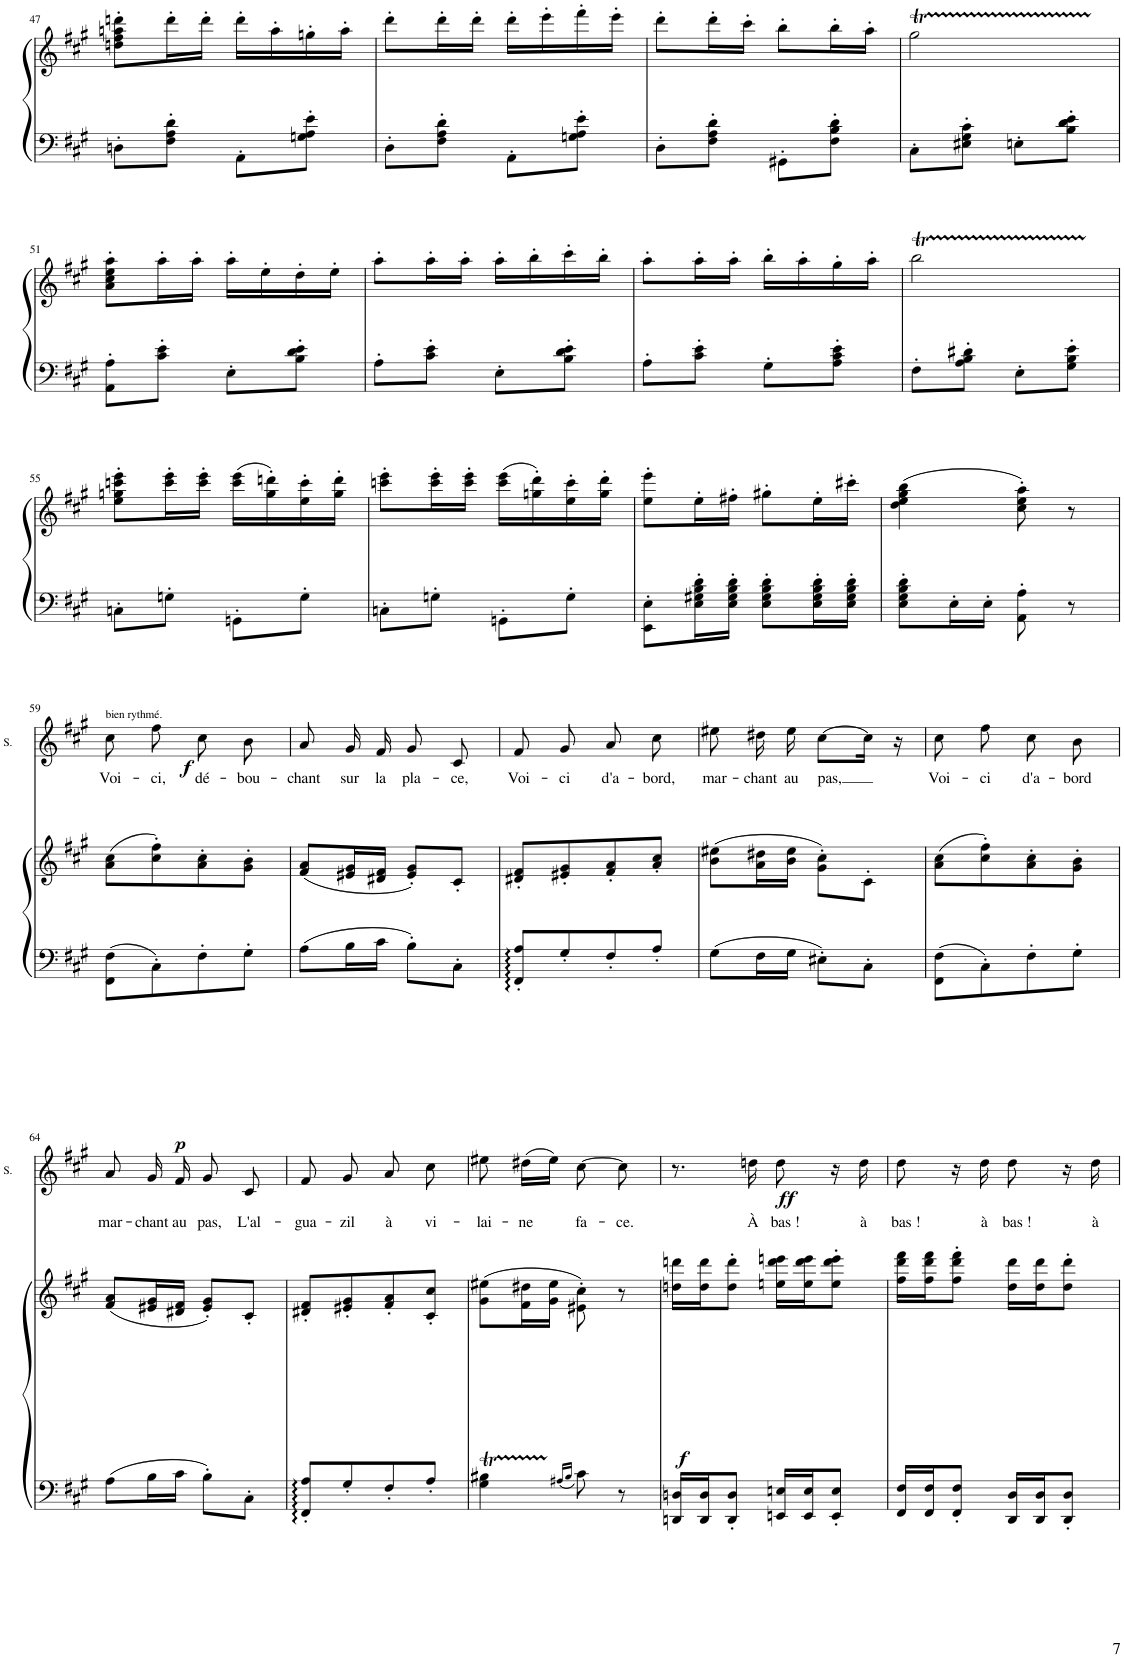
**kern	**kern	**dynam	**kern	**text	**dynam
*part2	*part2	*part2	*part1	*part1	*part1
*staff3	*staff2	*staff2/3	*staff1	*staff1	*staff1
*I"Piano	*	*	*I"SOPRANI	*	*
*I'Pno	*	*	*I'S.	*	*
!!LO:PB:g=z
*clefF4	*clefG2	*	*clefG2	*	*
*k[f#c#g#]	*k[f#c#g#]	*	*k[f#c#g#]	*	*
*M2/4	*M2/4	*	*M2/4	*	*
=47	=47	=47	=47	=47	=47
8Dn'\L	8ddn\' 8ff#\' 8aan\' 8dddn\'L	.	2r	.	.
8F#\' 8A\' 8d\'J	16ddd'\L	.	.	.	.
.	16ddd'\JJ	.	.	.	.
8AA'\L	16ddd'\LL	.	.	.	.
.	16aa'\	.	.	.	.
8Gn\' 8A\' 8e\'J	16ggn'\	.	.	.	.
.	16aa'\JJ	.	.	.	.
=48	=48	=48	=48	=48	=48
8D'\L	8ddd'\L	.	2r	.	.
8F#\' 8A\' 8d\'J	16ddd'\L	.	.	.	.
.	16ddd'\JJ	.	.	.	.
8AA'\L	16ddd'\LL	.	.	.	.
.	16eee'\	.	.	.	.
8Gn\' 8A\' 8e\'J	16fff#'\	.	.	.	.
.	16eee'\JJ	.	.	.	.
=49	=49	=49	=49	=49	=49
8D'\L	8ddd'\L	.	2r	.	.
8F#\' 8A\' 8d\'J	16ddd'\L	.	.	.	.
.	16ccc#'\JJ	.	.	.	.
8GG#X'\L	8bb'\L	.	.	.	.
8F#\' 8B\' 8d\'J	16bb'\L	.	.	.	.
.	16aa'\JJ	.	.	.	.
=50	=50	=50	=50	=50	=50
8C#'\L	2gg#t\	.	2r	.	.
8E#X\' 8G#\' 8c#\'J	.	.	.	.	.
8En'\L	.	.	.	.	.
8B\' 8d\' 8e\'J	.	.	.	.	.
!!LO:LB:g=z
=51	=51	=51	=51	=51	=51
8AA\' 8A\'L	8a\' 8cc#\' 8ee\' 8aa\'L	.	2r	.	.
8c#\' 8e\'J	16aa'\L	.	.	.	.
.	16aa'\JJ	.	.	.	.
8E'\L	16aa'\LL	.	.	.	.
.	16ee'\	.	.	.	.
8B\' 8d\' 8e\'J	16dd'\	.	.	.	.
.	16ee'\JJ	.	.	.	.
=52	=52	=52	=52	=52	=52
8A'\L	8aa'\L	.	2r	.	.
8c#\' 8e\'J	16aa'\L	.	.	.	.
.	16aa'\JJ	.	.	.	.
8E'\L	16aa'\LL	.	.	.	.
.	16bb'\	.	.	.	.
8B\' 8d\' 8e\'J	16ccc#'\	.	.	.	.
.	16bb'\JJ	.	.	.	.
=53	=53	=53	=53	=53	=53
8A'\L	8aa'\L	.	2r	.	.
8c#\' 8e\'J	16aa'\L	.	.	.	.
.	16aa'\JJ	.	.	.	.
8G#'\L	16bb'\LL	.	.	.	.
.	16aa'\	.	.	.	.
8A\' 8c#\' 8e\'J	16gg#'\	.	.	.	.
.	16aa'\JJ	.	.	.	.
=54	=54	=54	=54	=54	=54
8F#'\L	2bbT\	.	2r	.	.
8A\' 8B\' 8d#X\'J	.	.	.	.	.
8E'\L	.	.	.	.	.
8G#\' 8B\' 8e\'J	.	.	.	.	.
!!LO:LB:g=z
=55	=55	=55	=55	=55	=55
8Cn'\L	8ee\' 8ggn\' 8cccn\' 8eee\'L	.	2r	.	.
8Gn'\J	16ccc\' 16eee\'L	.	.	.	.
.	16ccc\' 16eee\'JJ	.	.	.	.
8GGn'\L	(16ccc\ 16eee\LL	.	.	.	.
.	16gg\' 16dddn\')	.	.	.	.
8G'\J	16ee\' 16ccc\'	.	.	.	.
.	16gg\' 16ddd\'JJ	.	.	.	.
=56	=56	=56	=56	=56	=56
8Cn'\L	8cccn\' 8eee\'L	.	2r	.	.
8Gn'\J	16ccc\' 16eee\'L	.	.	.	.
.	16ccc\' 16eee\'JJ	.	.	.	.
8GGn'\L	(16ccc\ 16eee\LL	.	.	.	.
.	16ggn\' 16ddd\')	.	.	.	.
8G'\J	16ee\' 16ccc\'	.	.	.	.
.	16gg\' 16ddd\'JJ	.	.	.	.
=57	=57	=57	=57	=57	=57
8EE\' 8E\'L	8ee\' 8eee\'L	.	2r	.	.
16E\' 16G#X\' 16B\' 16d\'L	16ee'\L	.	.	.	.
16E\' 16G#\' 16B\' 16d\'JJ	16ff#X'\JJ	.	.	.	.
8E\' 8G#\' 8B\' 8d\'L	8gg#X'\L	.	.	.	.
16E\' 16G#\' 16B\' 16d\'L	16ee'\L	.	.	.	.
16E\' 16G#\' 16B\' 16d\'JJ	16ccc#X'\JJ	.	.	.	.
=58	=58	=58	=58	=58	=58
8E\' 8G#\' 8B\' 8d\'L	(4dd\ 4ee\ 4gg#\ 4bb\	.	2r	.	.
16E'\L	.	.	.	.	.
16E'\JJ	.	.	.	.	.
8AA\' 8A\'	8cc#\' 8ee\' 8aa\')	.	.	.	.
8r	8r	.	.	.	.
!!LO:LB:g=z
=59	=59	=59	=59	=59	=59
!	!	!	!LO:TX:a:t=bien rythmé.	!	!
!	!	!LO:DY:b=2	!	!LO:LY:b	!LO:DY:b
8FF#\ 8F#\L	(8a\ 8cc#\L	p	8cc#\	Voi-	f
!	!	!	!	!LO:LY:b	!
8C#'\	8cc#\' 8ff#\')	.	8ff#\	-ci,	.
!	!	!	!	!LO:LY:b	!
8F#'\	8a\' 8cc#\'	.	8cc#\	dé-	.
!	!	!	!	!LO:LY:b	!
8G#'\J	8g#\' 8b\'J	.	8b\	-bou-	.
=60	=60	=60	=60	=60	=60
!	!	!	!	!LO:LY:b	!
8A\L	(8f#/ 8a/L	.	8a/	-chant	.
!	!	!	!	!LO:LY:b	!
16B\L	16e#X/ 16g#/L	.	16g#/	sur	.
!	!	!	!	!LO:LY:b	!
16c#\JJ	16d#X/ 16f#/JJ	.	16f#/	la	.
!	!	!	!	!LO:LY:b	!
8B'\L	8e#/' 8g#/'L)	.	8g#/	pla-	.
!	!	!	!	!LO:LY:b	!
8C#'\J	8c#'/J	.	8c#/	-ce,	.
=61	=61	=61	=61	=61	=61
!	!	!	!	!LO:LY:b	!
8FF#/::' 8A/::'L	8d#X/' 8f#/'L	.	8f#/	Voi-	.
!	!	!	!	!LO:LY:b	!
8G#'/	8e#X/' 8g#/'	.	8g#/	-ci	.
!	!	!	!	!LO:LY:b	!
8F#'/	8f#/' 8a/'	.	8a/	d'a-	.
!	!	!	!	!LO:LY:b	!
8A'/J	8a/' 8cc#/'J	.	8cc#\	-bord,	.
=62	=62	=62	=62	=62	=62
!	!	!	!	!LO:LY:b	!
8G#\L	(8b\ 8ee#X\L	.	8ee#X\	mar-	.
!	!	!	!	!LO:LY:b	!
16F#\L	16a\ 16dd#X\L	.	16dd#X\	-chant	.
!	!	!	!	!LO:LY:b	!
16G#\JJ	16b\ 16ee#\JJ	.	16ee#\	au	.
!	!	!	!	!LO:LY:b	!
8E#X'\L	8g#\' 8cc#\'L)	.	[8cc#\L	pas,	.
8C#'\J	8c#'\J	.	16cc#\Jk]	.	.
.	.	.	16r	.	.
=63	=63	=63	=63	=63	=63
!	!	!	!	!LO:LY:b	!
8FF#\ 8F#\L	(8a\ 8cc#\L	.	8cc#\	Voi-	.
!	!	!	!	!LO:LY:b	!
8C#'\	8cc#\' 8ff#\')	.	8ff#\	-ci	.
!	!	!	!	!LO:LY:b	!
8F#'\	8a\' 8cc#\'	.	8cc#\	d'a-	.
!	!	!	!	!LO:LY:b	!
8G#'\J	8g#\' 8b\'J	.	8b\	-bord	.
!!LO:LB:g=z
=64	=64	=64	=64	=64	=64
!	!	!	!	!LO:LY:b	!
8A\L	(8f#/ 8a/L	.	8a/	mar-	.
!	!	!	!	!LO:LY:b	!
16B\L	16e#X/ 16g#/L	.	16g#/	-chant	.
!	!	!	!	!LO:LY:b	!
16c#\JJ	16d#X/ 16f#/JJ	.	16f#/	au	.
!	!	!	!	!LO:LY:b	!
8B'\L	8e#/' 8g#/'L)	.	8g#/	pas,	.
!	!	!	!	!LO:LY:b	!
8C#'\J	8c#'/J	.	8c#/	L'al-	.
=65	=65	=65	=65	=65	=65
!	!	!	!	!LO:LY:b	!
8FF#/::' 8A/::'L	8d#X/' 8f#/'L	.	8f#/	-gua-	.
!	!	!	!	!LO:LY:b	!
8G#'/	8e#X/' 8g#/'	.	8g#/	-zil	.
!	!	!	!	!LO:LY:b	!
8F#'/	8f#/' 8a/'	.	8a/	à	.
!	!	!	!	!LO:LY:b	!
8A'/J	8c#/' 8cc#/'J	.	8cc#\	vi-	.
=66	=66	=66	=66	=66	=66
!	!	!	!	!LO:LY:b	!
4G#\T 4B#X\T	(8g#\ 8ee#X\L	.	8ee#X\	-lai-	.
!	!	!	!	!LO:LY:b	!
.	16f#\ 16dd#X\L	.	(16dd#X\LL	-ne	.
.	16g#\ 16ee#\JJ	.	16ee#\JJ)	.	.
16qA#X/LL	.	.	.	.	.
16qB#/JJ	.	.	.	.	.
!	!	!	!	!LO:LY:b	!
8c#\	8e#X\' 8cc#\')	.	[8cc#\	fa-	.
!	!	!	!	!LO:LY:b	!
8r	8r	.	8cc#\]	-ce.	.
=67	=67	=67	=67	=67	=67
!	!	!LO:DY:b	!	!	!
16DDn/ 16Dn/LL	16ddn\ 16dddn\LL	f	8.r	.	.
16DD/ 16D/J	16dd\ 16ddd\J	.	.	.	.
8DD/' 8D/'J	8dd\' 8ddd\'J	.	.	.	.
!	!	!	!	!LO:LY:b	!LO:DY:b
.	.	.	16ddn\	À	ff
!	!	!	!	!LO:LY:b	!
16EEn/ 16En/LL	16een\ 16ddd\ 16eeen\LL	.	8dd\	bas !	.
16EE/ 16E/J	16ee\ 16ddd\ 16eee\J	.	.	.	.
8EE/' 8E/'J	8ee\' 8ddd\' 8eee\'J	.	16r	.	.
!	!	!	!	!LO:LY:b	!
.	.	.	16dd\	à	.
=68	=68	=68	=68	=68	=68
!	!	!	!	!LO:LY:b	!
16FF#/ 16F#/LL	16ff#\ 16ddd\ 16fff#\LL	.	8dd\	bas !	.
16FF#/ 16F#/J	16ff#\ 16ddd\ 16fff#\J	.	.	.	.
8FF#/' 8F#/'J	8ff#\' 8ddd\' 8fff#\'J	.	16r	.	.
!	!	!	!	!LO:LY:b	!
.	.	.	16dd\	à	.
!	!	!	!	!LO:LY:b	!
16DD/ 16D/LL	16dd\ 16ddd\LL	.	8dd\	bas !	.
16DD/ 16D/J	16dd\ 16ddd\J	.	.	.	.
8DD/' 8D/'J	8dd\' 8ddd\'J	.	16r	.	.
!	!	!	!	!LO:LY:b	!
.	.	.	16dd\	à	.
=	=	=	=	=	=
*-	*-	*-	*-	*-	*-
